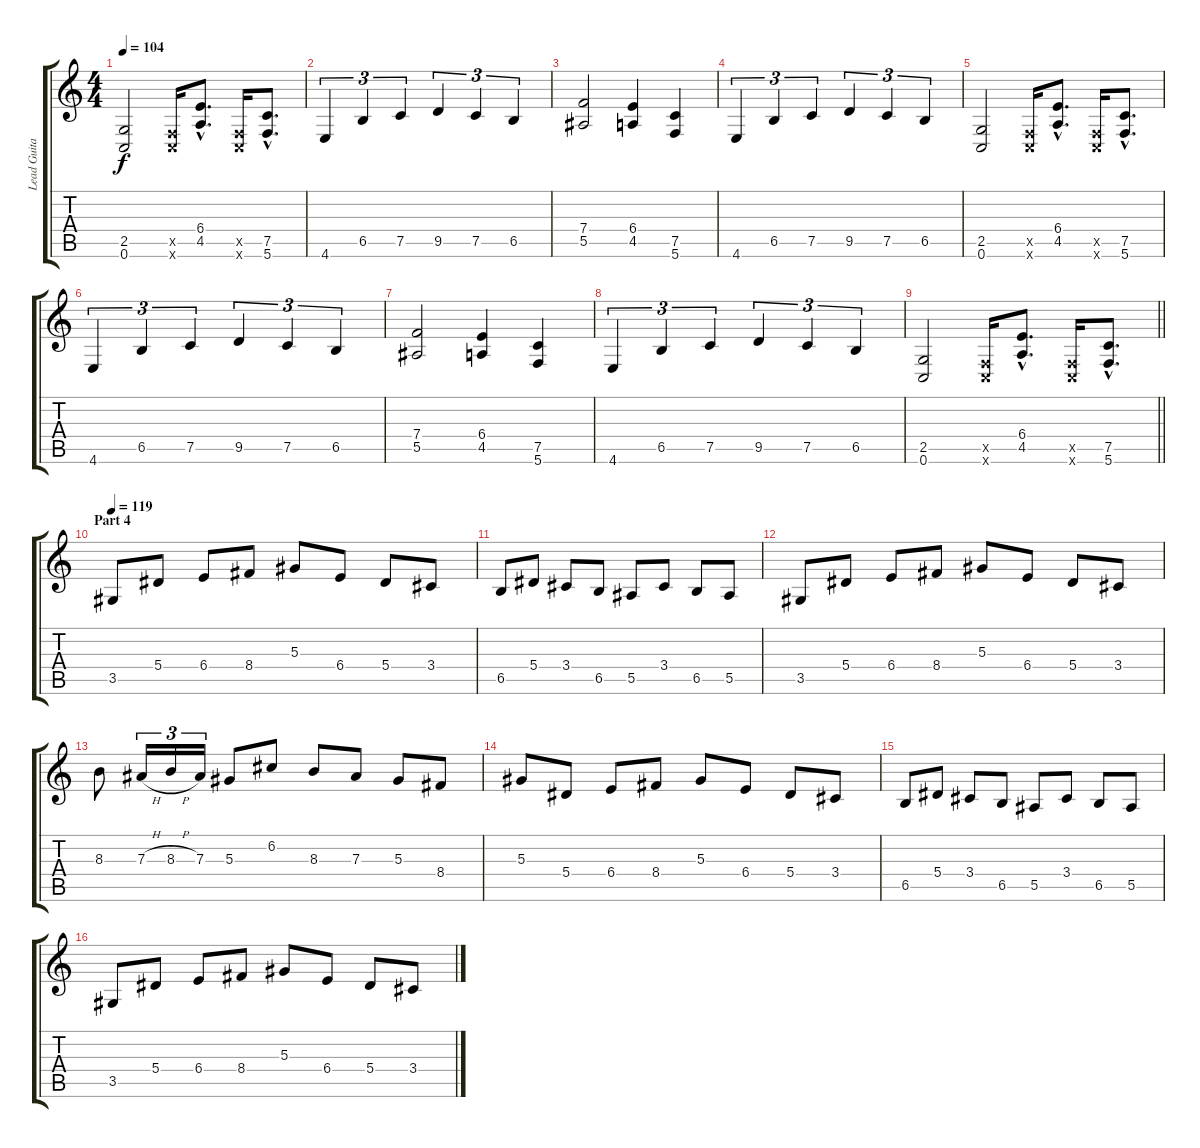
\track ("Lead Guitar" "Lead Guita") {instrument overdrivenguitar}
\staff {score tabs}
\tuning (C4 G3 Eb3 Bb2 F2 C2) {hide}
\ts (4 4)
\tempo 104
\clef g2
\ks c
(2.5 0.6).2{dy f} (0.5{x} 0.6{x}).16 (6.4{hac} 4.5{hac}).8{d} (0.5{x} 0.6{x}).16 (7.5{hac} 5.6{hac}).8{d} |
4.6.4{tu (3 2)} 6.5.4{tu (3 2)} 7.5.4{tu (3 2)} 9.5.4{tu (3 2)} 7.5.4{tu (3 2)} 6.5.4{tu (3 2)} |
(7.4 5.5).2 (6.4 4.5).4 (7.5 5.6).4 |
4.6.4{tu (3 2)} 6.5.4{tu (3 2)} 7.5.4{tu (3 2)} 9.5.4{tu (3 2)} 7.5.4{tu (3 2)} 6.5.4{tu (3 2)} |
(2.5 0.6).2 (0.5{x} 0.6{x}).16 (6.4{hac} 4.5{hac}).8{d} (0.5{x} 0.6{x}).16 (7.5{hac} 5.6{hac}).8{d} |
4.6.4{tu (3 2)} 6.5.4{tu (3 2)} 7.5.4{tu (3 2)} 9.5.4{tu (3 2)} 7.5.4{tu (3 2)} 6.5.4{tu (3 2)} |
(7.4 5.5).2 (6.4 4.5).4 (7.5 5.6).4 |
4.6.4{tu (3 2)} 6.5.4{tu (3 2)} 7.5.4{tu (3 2)} 9.5.4{tu (3 2)} 7.5.4{tu (3 2)} 6.5.4{tu (3 2)} |
\barLineRight lightlight
(2.5 0.6).2 (0.5{x} 0.6{x}).16 (6.4{hac} 4.5{hac}).8{d} (0.5{x} 0.6{x}).16 (7.5{hac} 5.6{hac}).8{d} |
\section ("" "Part 4")
\tempo 119
3.5.8 5.4.8 6.4.8 8.4.8 5.3.8 6.4.8 5.4.8 3.4.8 |
6.5.8 5.4.8 3.4.8 6.5.8 5.5.8 3.4.8 6.5.8 5.5.8 |
3.5.8 5.4.8 6.4.8 8.4.8 5.3.8 6.4.8 5.4.8 3.4.8 |
8.3.8 7.3{h}.16{tu (3 2)} 8.3{h}.16{tu (3 2)} 7.3.16{tu (3 2)} 5.3.8 6.2.8 8.3.8 7.3.8 5.3.8 8.4.8 |
5.3.8 5.4.8 6.4.8 8.4.8 5.3.8 6.4.8 5.4.8 3.4.8 |
6.5.8 5.4.8 3.4.8 6.5.8 5.5.8 3.4.8 6.5.8 5.5.8 |
3.5.8 5.4.8 6.4.8 8.4.8 5.3.8 6.4.8 5.4.8 3.4.8
